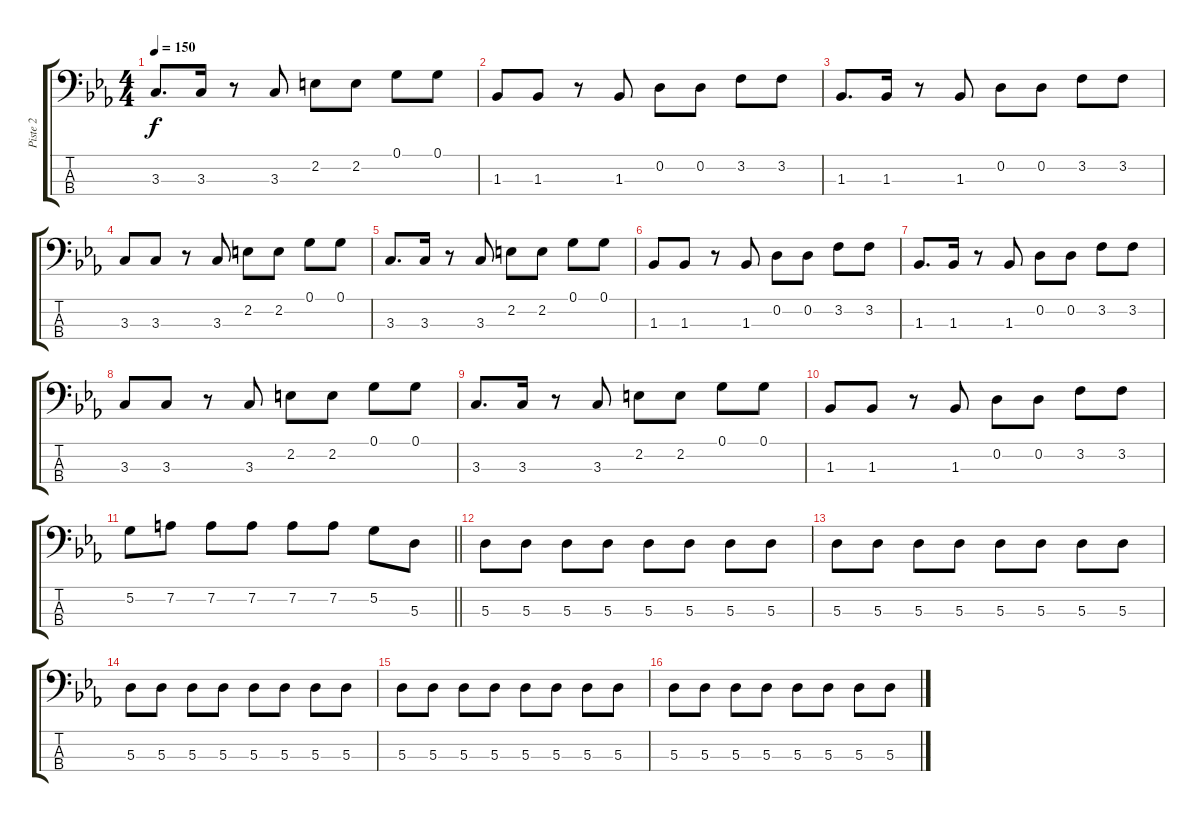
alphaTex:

\track ("Piste 2" "Piste 2") {solo instrument electricbassfinger}
\staff {score tabs}
\tuning (G2 D2 A1 E1) {hide}
\ts (4 4)
\tempo 150
\clef f4
\ks eb
3.3.8{d dy f} 3.3.16 r.8 3.3.8 2.2.8 2.2.8 0.1.8 0.1.8 |
1.3.8 1.3.8 r.8 1.3.8 0.2.8 0.2.8 3.2.8 3.2.8 |
1.3.8{d} 1.3.16 r.8 1.3.8 0.2.8 0.2.8 3.2.8 3.2.8 |
3.3.8 3.3.8 r.8 3.3.8 2.2.8 2.2.8 0.1.8 0.1.8 |
3.3.8{d} 3.3.16 r.8 3.3.8 2.2.8 2.2.8 0.1.8 0.1.8 |
1.3.8 1.3.8 r.8 1.3.8 0.2.8 0.2.8 3.2.8 3.2.8 |
1.3.8{d} 1.3.16 r.8 1.3.8 0.2.8 0.2.8 3.2.8 3.2.8 |
3.3.8 3.3.8 r.8 3.3.8 2.2.8 2.2.8 0.1.8 0.1.8 |
3.3.8{d} 3.3.16 r.8 3.3.8 2.2.8 2.2.8 0.1.8 0.1.8 |
1.3.8 1.3.8 r.8 1.3.8 0.2.8 0.2.8 3.2.8 3.2.8 |
\barLineRight lightlight
5.2.8 7.2.8 7.2.8 7.2.8 7.2.8 7.2.8 5.2.8 5.3.8 |
5.3.8 5.3.8 5.3.8 5.3.8 5.3.8 5.3.8 5.3.8 5.3.8 |
5.3.8 5.3.8 5.3.8 5.3.8 5.3.8 5.3.8 5.3.8 5.3.8 |
5.3.8 5.3.8 5.3.8 5.3.8 5.3.8 5.3.8 5.3.8 5.3.8 |
5.3.8 5.3.8 5.3.8 5.3.8 5.3.8 5.3.8 5.3.8 5.3.8 |
5.3.8 5.3.8 5.3.8 5.3.8 5.3.8 5.3.8 5.3.8 5.3.8
